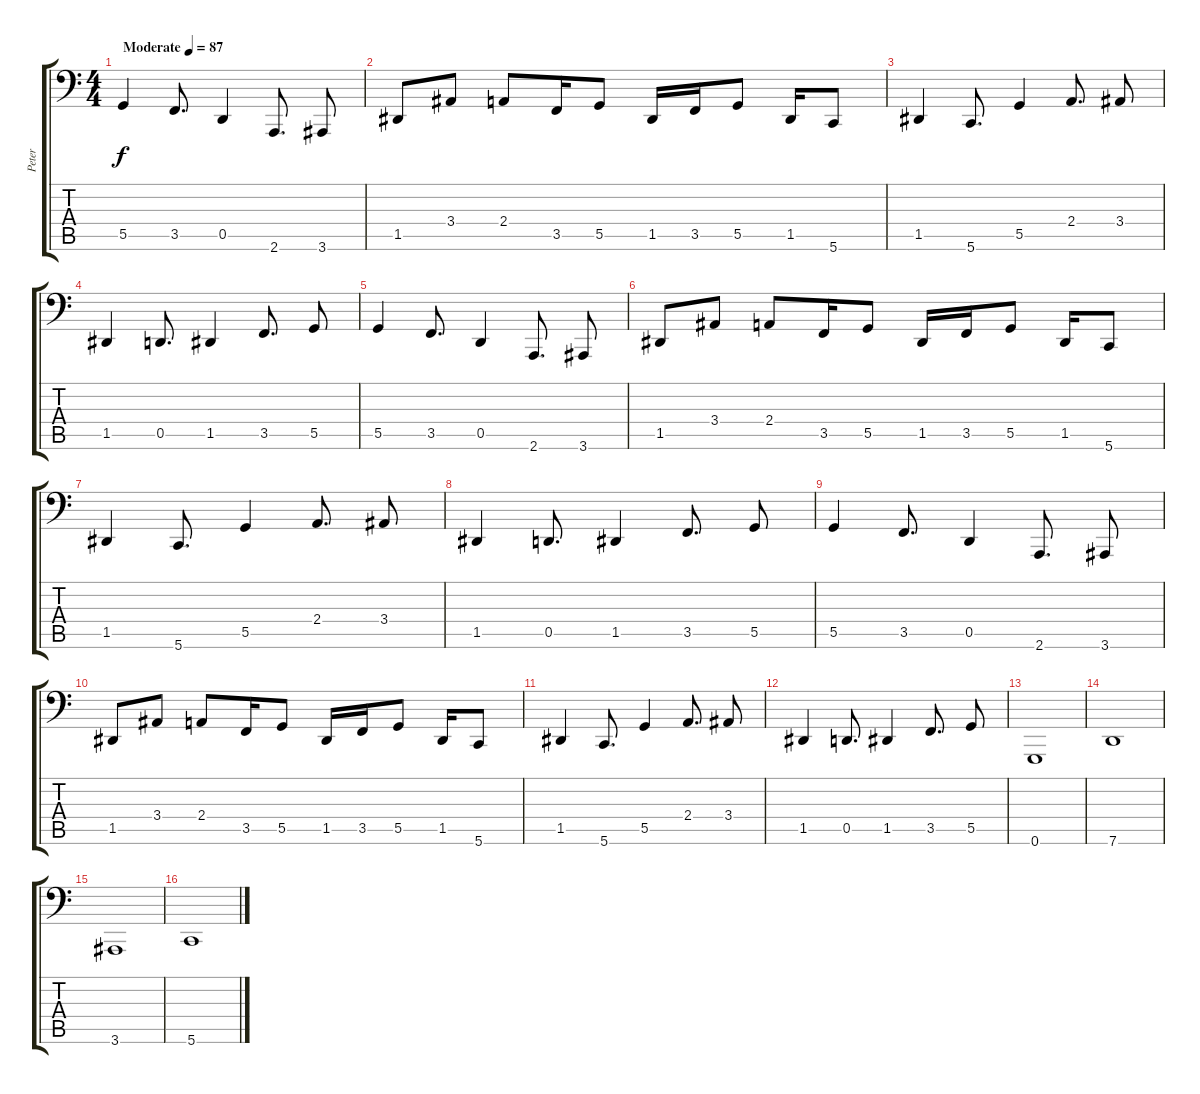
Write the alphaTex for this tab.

\track ("Peter" "Peter") {instrument electricbasspick}
\staff {score tabs}
\tuning (A2 E2 C2 G1 D1 G0) {hide}
\ts (4 4)
\tempo (87 "Moderate")
\clef f4
\ks c
5.5.4{dy f instrument electricbasspick} 3.5.8{d} 0.5.4 2.6.8{d} 3.6.8 |
1.5.8 3.4.8 2.4.8 3.5.16 5.5.8 1.5.16 3.5.16 5.5.8 1.5.16 5.6.8 |
1.5.4 5.6.8{d} 5.5.4 2.4.8{d} 3.4.8 |
1.5.4 0.5.8{d} 1.5.4 3.5.8{d} 5.5.8 |
5.5.4 3.5.8{d} 0.5.4 2.6.8{d} 3.6.8 |
1.5.8 3.4.8 2.4.8 3.5.16 5.5.8 1.5.16 3.5.16 5.5.8 1.5.16 5.6.8 |
1.5.4 5.6.8{d} 5.5.4 2.4.8{d} 3.4.8 |
1.5.4 0.5.8{d} 1.5.4 3.5.8{d} 5.5.8 |
5.5.4 3.5.8{d} 0.5.4 2.6.8{d} 3.6.8 |
1.5.8 3.4.8 2.4.8 3.5.16 5.5.8 1.5.16 3.5.16 5.5.8 1.5.16 5.6.8 |
1.5.4 5.6.8{d} 5.5.4 2.4.8{d} 3.4.8 |
1.5.4 0.5.8{d} 1.5.4 3.5.8{d} 5.5.8 |
0.6.1 |
7.6.1 |
3.6.1 |
5.6.1
